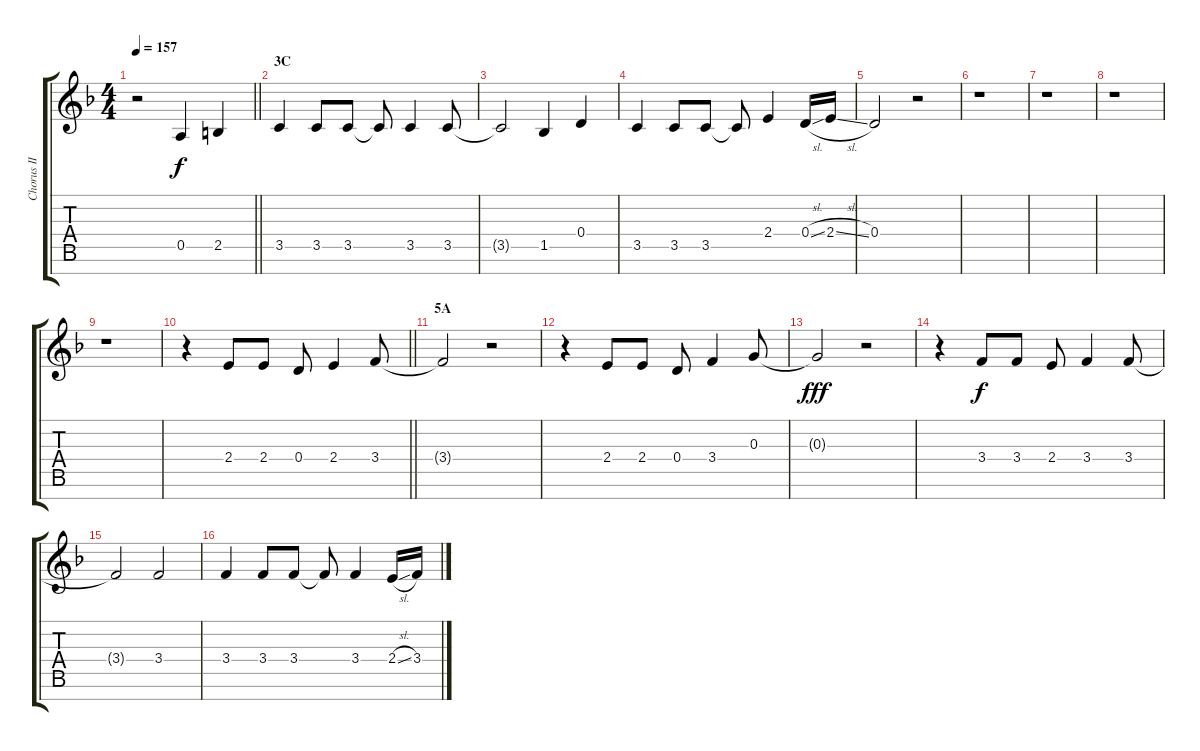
\track ("Chorus II" "Chorus II") {instrument voiceoohs}
\staff {score tabs}
\tuning (E5 B4 G4 D4 A3 E3 B2) {hide}
\ts (4 4)
\tempo 157
\clef g2
\barLineRight lightlight
\ks f
r.2{dy f} 0.5.4 2.5.4 |
\section ("" "3C")
3.5.4 3.5.8 3.5.8 3.5{t}.8 3.5.4 3.5.8 |
3.5{t}.2 1.5.4 0.4.4 |
3.5.4 3.5.8 3.5.8 3.5{t}.8 2.4.4 0.4{sl}.16 2.4{sl}.16 |
0.4.2 r.2 |
r.1 |
r.1 |
r.1 |
r.1 |
\barLineRight lightlight
r.4 2.4.8 2.4.8 0.4.8 2.4.4 3.4.8 |
\section ("" "5A")
3.4{t}.2 r.2 |
r.4 2.4.8 2.4.8 0.4.8 3.4.4 0.3.8 |
0.3{t}.2{dy fff} r.2 |
r.4 3.4.8{dy f} 3.4.8 2.4.8 3.4.4 3.4.8 |
3.4{t}.2 3.4.2 |
3.4.4 3.4.8 3.4.8 3.4{t}.8 3.4.4 2.4{sl}.16 3.4{sl}.16
